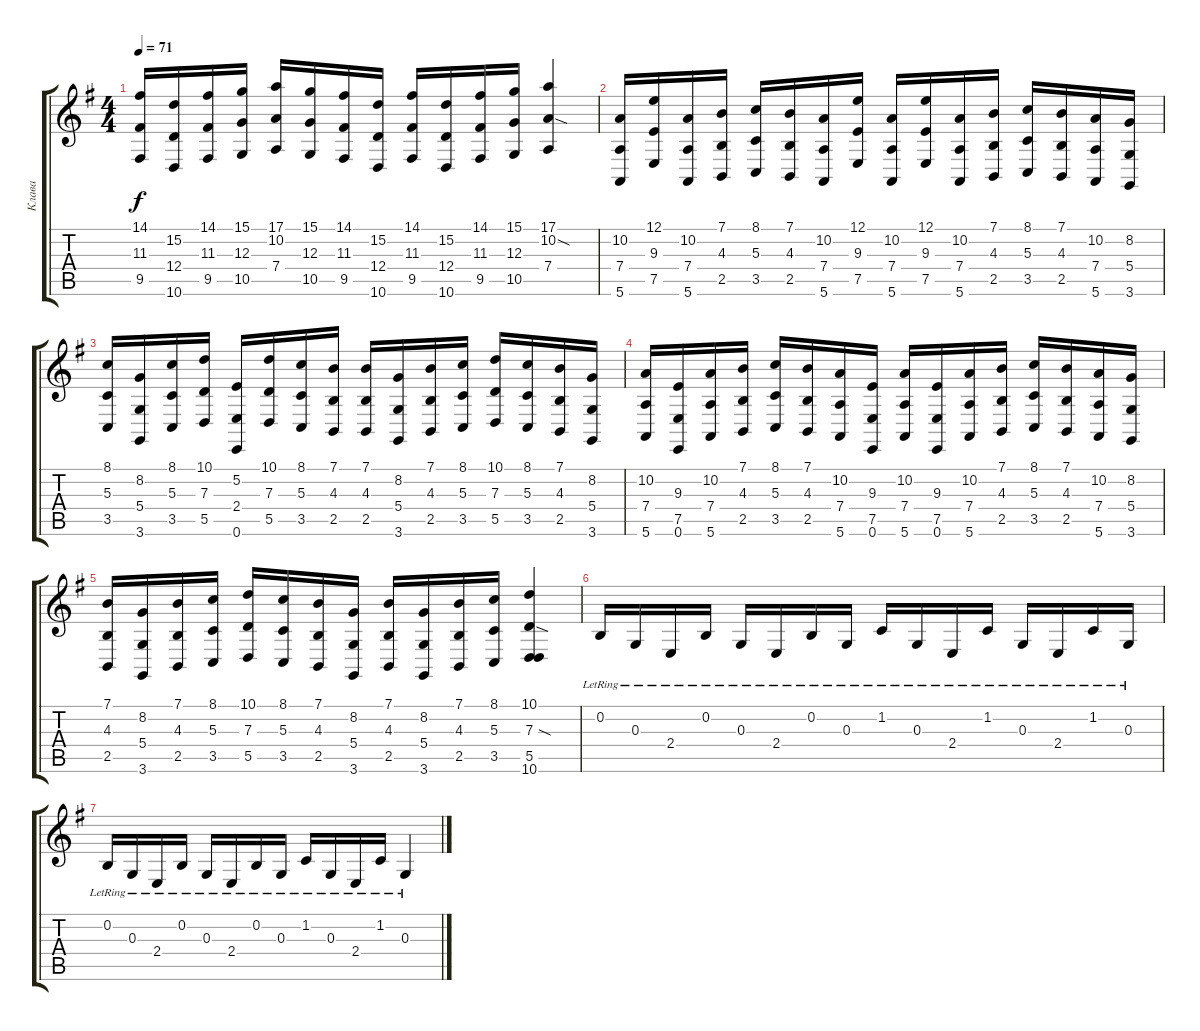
\track ("Клава" "Клава") {instrument stringensemble1}
\staff {score tabs}
\tuning (E4 B3 G3 D3 A2 E2) {hide}
\ts (4 4)
\tempo 71
\clef g2
\ks eminor
(14.1 11.3 9.5).16{dy f} (15.2 12.4 10.6).16 (14.1 11.3 9.5).16 (15.1 12.3 10.5).16 (17.1 10.2 7.4).16 (15.1 12.3 10.5).16 (14.1 11.3 9.5).16 (15.2 12.4 10.6).16 (14.1 11.3 9.5).16 (15.2 12.4 10.6).16 (14.1 11.3 9.5).16 (15.1 12.3 10.5).16 (17.1 10.2{sod} 7.4).4 |
(10.2 7.4 5.6).16 (12.1 9.3 7.5).16 (10.2 7.4 5.6).16 (7.1 4.3 2.5).16 (8.1 5.3 3.5).16 (7.1 4.3 2.5).16 (10.2 7.4 5.6).16 (12.1 9.3 7.5).16 (10.2 7.4 5.6).16 (12.1 9.3 7.5).16 (10.2 7.4 5.6).16 (7.1 4.3 2.5).16 (8.1 5.3 3.5).16 (7.1 4.3 2.5).16 (10.2 7.4 5.6).16 (8.2 5.4 3.6).16 |
(8.1 5.3 3.5).16 (8.2 5.4 3.6).16 (8.1 5.3 3.5).16 (10.1 7.3 5.5).16 (5.2 2.4 0.6).16 (10.1 7.3 5.5).16 (8.1 5.3 3.5).16 (7.1 4.3 2.5).16 (7.1 4.3 2.5).16 (8.2 5.4 3.6).16 (7.1 4.3 2.5).16 (8.1 5.3 3.5).16 (10.1 7.3 5.5).16 (8.1 5.3 3.5).16 (7.1 4.3 2.5).16 (8.2 5.4 3.6).16 |
(10.2 7.4 5.6).16 (9.3 7.5 0.6).16 (10.2 7.4 5.6).16 (7.1 4.3 2.5).16 (8.1 5.3 3.5).16 (7.1 4.3 2.5).16 (10.2 7.4 5.6).16 (9.3 7.5 0.6).16 (10.2 7.4 5.6).16 (9.3 7.5 0.6).16 (10.2 7.4 5.6).16 (7.1 4.3 2.5).16 (8.1 5.3 3.5).16 (7.1 4.3 2.5).16 (10.2 7.4 5.6).16 (8.2 5.4 3.6).16 |
(7.1 4.3 2.5).16 (8.2 5.4 3.6).16 (7.1 4.3 2.5).16 (8.1 5.3 3.5).16 (10.1 7.3 5.5).16 (8.1 5.3 3.5).16 (7.1 4.3 2.5).16 (8.2 5.4 3.6).16 (7.1 4.3 2.5).16 (8.2 5.4 3.6).16 (7.1 4.3 2.5).16 (8.1 5.3 3.5).16 (10.1 7.3{sod} 5.5 10.6).4 |
0.2{lr}.16{instrument acousticgrandpiano} 0.3{lr}.16 2.4{lr}.16 0.2{lr}.16 0.3{lr}.16 2.4{lr}.16 0.2{lr}.16 0.3{lr}.16 1.2{lr}.16 0.3{lr}.16 2.4{lr}.16 1.2{lr}.16 0.3{lr}.16 2.4{lr}.16 1.2{lr}.16 0.3{lr}.16 |
0.2{lr}.16 0.3{lr}.16 2.4{lr}.16 0.2{lr}.16 0.3{lr}.16 2.4{lr}.16 0.2{lr}.16 0.3{lr}.16 1.2{lr}.16 0.3{lr}.16 2.4{lr}.16 1.2{lr}.16 0.3{lr}.4
